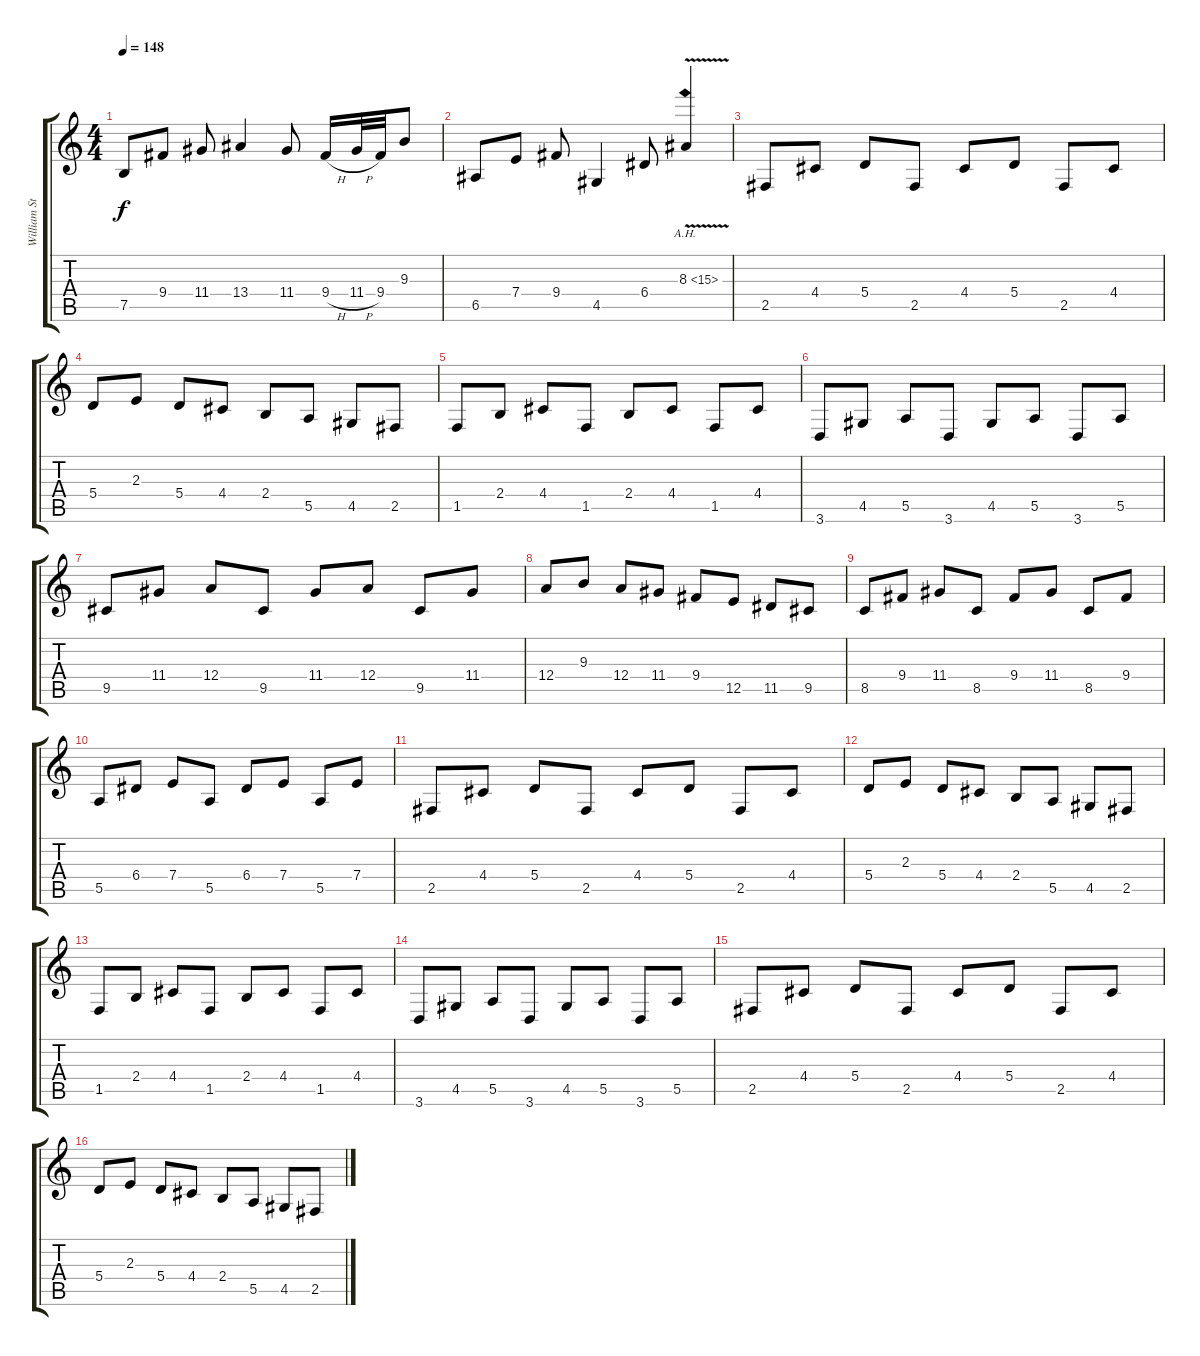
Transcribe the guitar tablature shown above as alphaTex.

\track ("William Steer" "William St") {instrument distortionguitar}
\staff {score tabs}
\tuning (B3 Gb3 D3 A2 E2 B1) {hide}
\ts (4 4)
\tempo 148
\clef g2
\ks c
7.5.8{dy f} 9.4.8 11.4.8 13.4.4 11.4.8 9.4{h}.16 11.4{h}.32 9.4.32 9.3.8 |
6.5.8 7.4.8 9.4.8 4.5.4 6.4.8 8.3{ah 7 v}.4 |
2.5.8 4.4.8 5.4.8 2.5.8 4.4.8 5.4.8 2.5.8 4.4.8 |
5.4.8 2.3.8 5.4.8 4.4.8 2.4.8 5.5.8 4.5.8 2.5.8 |
1.5.8 2.4.8 4.4.8 1.5.8 2.4.8 4.4.8 1.5.8 4.4.8 |
3.6.8 4.5.8 5.5.8 3.6.8 4.5.8 5.5.8 3.6.8 5.5.8 |
9.5.8 11.4.8 12.4.8 9.5.8 11.4.8 12.4.8 9.5.8 11.4.8 |
12.4.8 9.3.8 12.4.8 11.4.8 9.4.8 12.5.8 11.5.8 9.5.8 |
8.5.8 9.4.8 11.4.8 8.5.8 9.4.8 11.4.8 8.5.8 9.4.8 |
5.5.8 6.4.8 7.4.8 5.5.8 6.4.8 7.4.8 5.5.8 7.4.8 |
2.5.8 4.4.8 5.4.8 2.5.8 4.4.8 5.4.8 2.5.8 4.4.8 |
5.4.8 2.3.8 5.4.8 4.4.8 2.4.8 5.5.8 4.5.8 2.5.8 |
1.5.8 2.4.8 4.4.8 1.5.8 2.4.8 4.4.8 1.5.8 4.4.8 |
3.6.8 4.5.8 5.5.8 3.6.8 4.5.8 5.5.8 3.6.8 5.5.8 |
2.5.8 4.4.8 5.4.8 2.5.8 4.4.8 5.4.8 2.5.8 4.4.8 |
5.4.8 2.3.8 5.4.8 4.4.8 2.4.8 5.5.8 4.5.8 2.5.8
